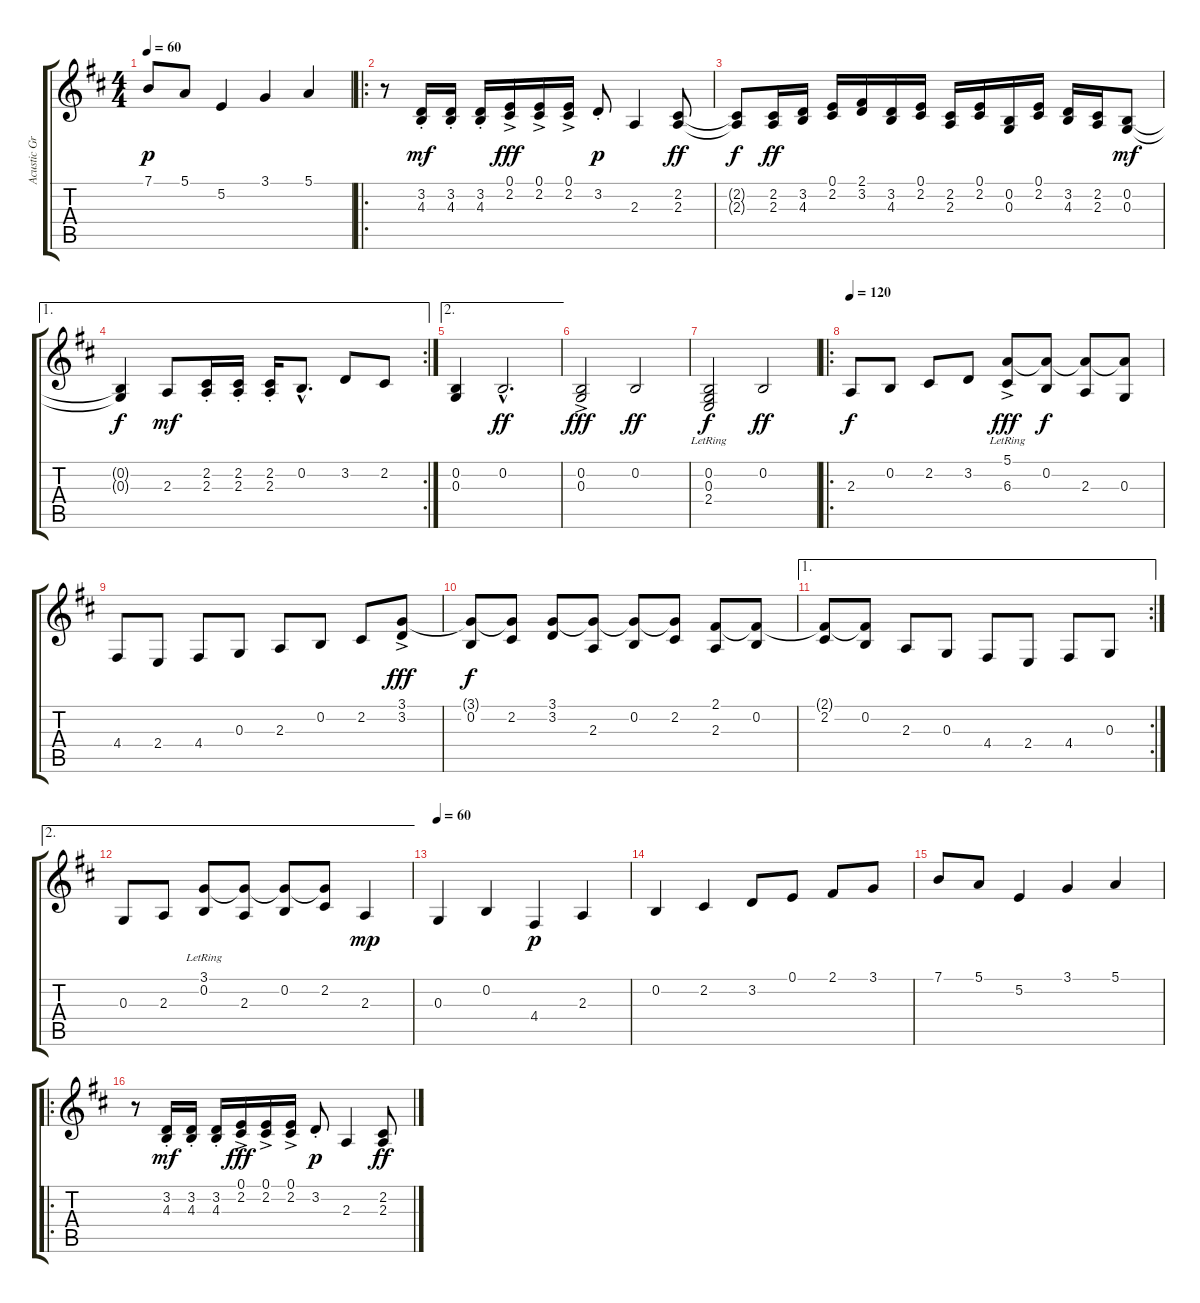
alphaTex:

\track ("Acustic Grand Piano" "Acustic Gr") {instrument acousticgrandpiano}
\staff {score tabs}
\tuning (E4 B3 G3 D3 A2 E2) {hide}
\ts (4 4)
\tempo 60
\clef g2
\ks bminor
7.1.8{dy p instrument acousticgrandpiano} 5.1.8 5.2.4 3.1.4 5.1.4 |
\ro
r.8 (3.2{st} 4.3{st}).16{dy mf} (3.2{st} 4.3{st}).16 (3.2{st} 4.3{st}).16 (0.1{ac} 2.2{ac}).16{dy fff} (0.1{ac} 2.2{ac}).16 (0.1{ac} 2.2{ac}).16 3.2{st}.8{dy p} 2.3.4 (2.2 2.3).8{dy ff} |
(2.2{t} 2.3{t}).8{dy f} (2.2 2.3).16{dy ff} (3.2 4.3).16 (0.1 2.2).16 (2.1 3.2).16 (3.2 4.3).16 (0.1 2.2).16 (2.2 2.3).16 (0.1 2.2).16 (0.2 0.3).16 (0.1 2.2).16 (3.2 4.3).16 (2.2 2.3).16 (0.2 0.3).8{dy mf} |
\ae 1
\rc 2
(0.2{t} 0.3{t}).4{dy f} 2.3.8{dy mf} (2.2{st} 2.3{st}).16 (2.2{st} 2.3{st}).16 (2.2{st} 2.3{st}).16 0.2{hac}.8{d} 3.2.8 2.2.8 |
\ae 2
(0.2 0.3).4 0.2{hac}.2{d dy ff} |
(0.2{ac} 0.3{ac}).2{dy fff} 0.2.2{dy ff} |
(0.2 0.3 2.4{lr}).2{dy f} 0.2.2{dy ff} |
\ro
\tempo 120
2.3.8{dy f} 0.2.8 2.2.8 3.2.8 (5.1{ac lr} 6.3).8{dy fff} (5.1{t} 0.2).8{dy f} (5.1{t} 2.3).8 (5.1{t} 0.3).8 |
4.4.8 2.4.8 4.4.8 0.3.8 2.3.8 0.2.8 2.2.8 (3.1{ac} 3.2).8{dy fff} |
(3.1{t} 0.2).8{dy f} (3.1{t} 2.2).8 (3.1 3.2).8 (3.1{t} 2.3).8 (3.1{t} 0.2).8 (3.1{t} 2.2).8 (2.1 2.3).8 (2.1{t} 0.2).8 |
\ae 1
\rc 2
(2.1{t} 2.2).8 (2.1{t} 0.2).8 2.3.8 0.3.8 4.4.8 2.4.8 4.4.8 0.3.8 |
\ae 2
0.3.8 2.3.8 (3.1{lr} 0.2).8 (3.1{t} 2.3).8 (3.1{t} 0.2).8 (3.1{t} 2.2).8 2.3.4{dy mp} |
\tempo 60
0.3.4 0.2.4 4.4.4{dy p} 2.3.4 |
0.2.4 2.2.4 3.2.8 0.1.8 2.1.8 3.1.8 |
7.1.8 5.1.8 5.2.4 3.1.4 5.1.4 |
\ro
r.8 (3.2{st} 4.3{st}).16{dy mf} (3.2{st} 4.3{st}).16 (3.2{st} 4.3{st}).16 (0.1{ac} 2.2{ac}).16{dy fff} (0.1{ac} 2.2{ac}).16 (0.1{ac} 2.2{ac}).16 3.2{st}.8{dy p} 2.3.4 (2.2 2.3).8{dy ff}
